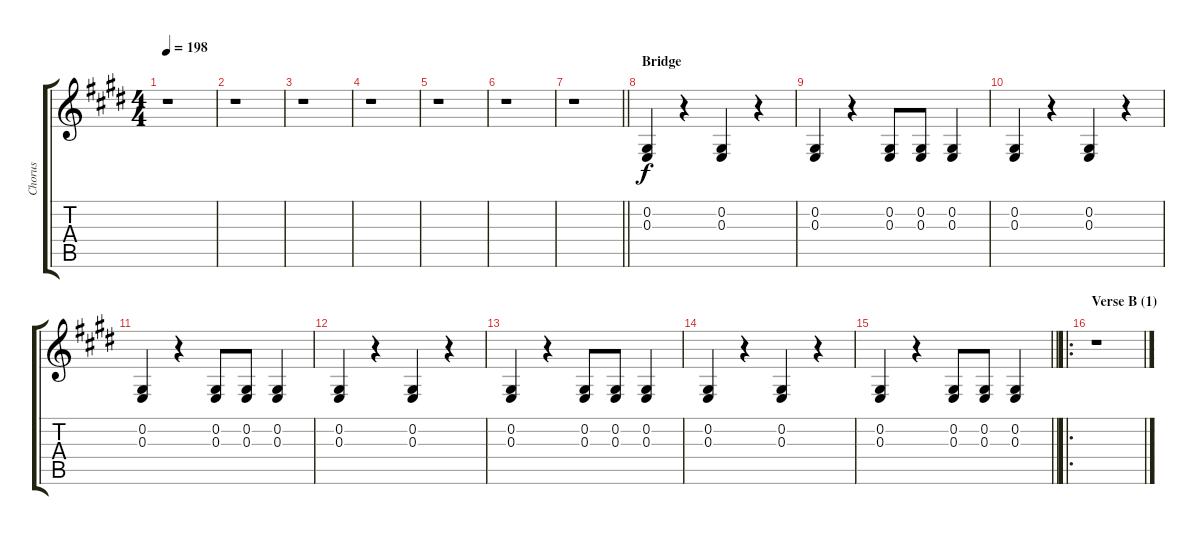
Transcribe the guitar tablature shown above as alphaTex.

\track ("Chorus" "Chorus") {instrument sopranosax}
\staff {score tabs}
\tuning (Db4 Ab3 E3 B2 Gb2 Db2) {hide}
\ts (4 4)
\tempo 198
\clef g2
\ks c#minor
r.1{dy f} |
r.1 |
r.1 |
r.1 |
r.1 |
r.1 |
\barLineRight lightlight
r.1 |
\section ("" "Bridge")
(0.2 0.3).4 r.4 (0.2 0.3).4 r.4 |
(0.2 0.3).4 r.4 (0.2 0.3).8 (0.2 0.3).8 (0.2 0.3).4 |
(0.2 0.3).4 r.4 (0.2 0.3).4 r.4 |
(0.2 0.3).4 r.4 (0.2 0.3).8 (0.2 0.3).8 (0.2 0.3).4 |
(0.2 0.3).4 r.4 (0.2 0.3).4 r.4 |
(0.2 0.3).4 r.4 (0.2 0.3).8 (0.2 0.3).8 (0.2 0.3).4 |
(0.2 0.3).4 r.4 (0.2 0.3).4 r.4 |
\barLineRight lightlight
(0.2 0.3).4 r.4 (0.2 0.3).8 (0.2 0.3).8 (0.2 0.3).4 |
\ro
\section ("" "Verse B (1)")
r.1
